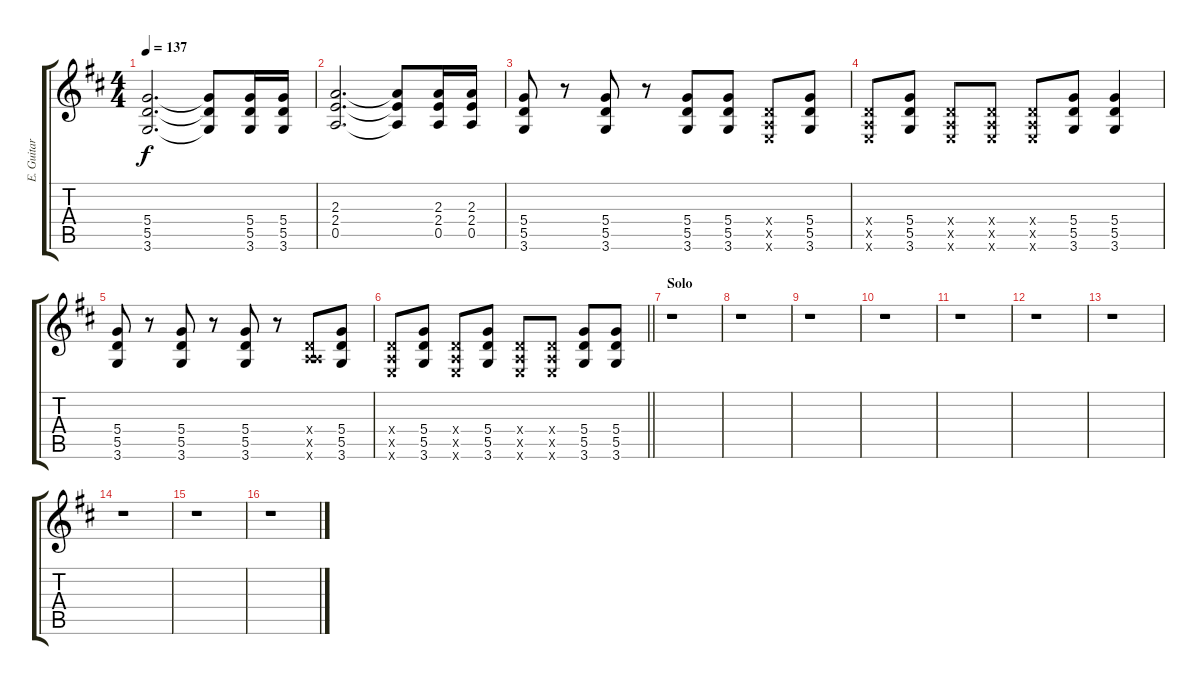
\track ("E. Guitar IV" "E. Guitar ") {instrument overdrivenguitar}
\staff {score tabs}
\tuning (E4 B3 G3 D3 A2 E2) {hide}
\ts (4 4)
\tempo 137
\clef g2
\ks d
(5.4 5.5 3.6).2{d dy f} (5.4{t} 5.5{t} 3.6{t}).8 (5.4 5.5 3.6).16 (5.4 5.5 3.6).16 |
(2.3 2.4 0.5).2{d} (2.3{t} 2.4{t} 0.5{t}).8 (2.3 2.4 0.5).16 (2.3 2.4 0.5).16 |
(5.4 5.5 3.6).8 r.8 (5.4 5.5 3.6).8 r.8 (5.4 5.5 3.6).8 (5.4 5.5 3.6).8 (0.4{x} 0.5{x} 0.6{x}).8 (5.4 5.5 3.6).8 |
(0.4{x} 0.5{x} 0.6{x}).8 (5.4 5.5 3.6).8 (0.4{x} 0.5{x} 0.6{x}).8 (0.4{x} 0.5{x} 0.6{x}).8 (0.4{x} 0.5{x} 0.6{x}).8 (5.4 5.5 3.6).8 (5.4 5.5 3.6).4 |
(5.4 5.5 3.6).8 r.8 (5.4 5.5 3.6).8 r.8 (5.4 5.5 3.6).8 r.8 (0.4{x} 0.5{x} 5.6{x}).8 (5.4 5.5 3.6).8 |
\barLineRight lightlight
(0.4{x} 0.5{x} 0.6{x}).8 (5.4 5.5 3.6).8 (0.4{x} 0.5{x} 0.6{x}).8 (5.4 5.5 3.6).8 (0.4{x} 0.5{x} 0.6{x}).8 (0.4{x} 0.5{x} 0.6{x}).8 (5.4 5.5 3.6).8 (5.4 5.5 3.6).8 |
\section ("" "Solo")
r.1 |
r.1 |
r.1 |
r.1 |
r.1 |
r.1 |
r.1 |
r.1 |
r.1 |
r.1
